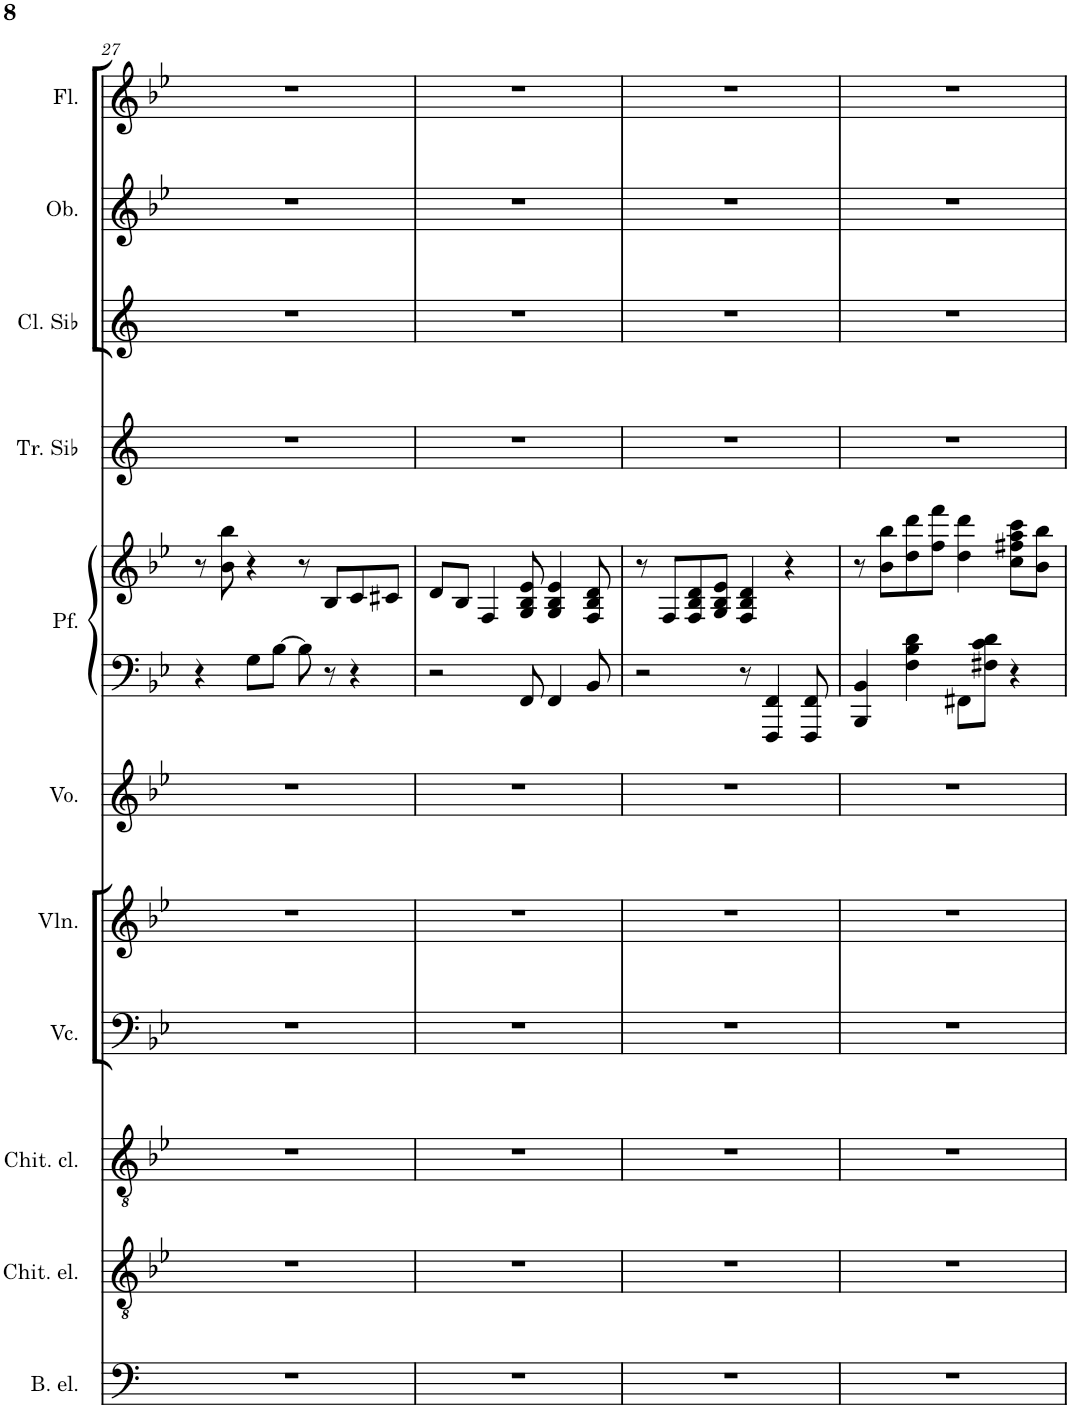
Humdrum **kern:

**kern	**kern	**kern	**kern	**kern	**kern	**kern	**kern	**kern	**kern	**kern	**kern
*part11	*part10	*part9	*part8	*part7	*part6	*part5	*part5	*part4	*part3	*part2	*part1
*staff12	*staff11	*staff10	*staff9	*staff8	*staff7	*staff6	*staff5	*staff4	*staff3	*staff2	*staff1
*I"Basso elettrico 6-corde	*I"Chitarra elettrica	*I"Chitarra classica	*I"Violoncello	*I"Violino	*I"Voce	*I"Piano	*	*I"Tromba in Sib	*I"Clarinetto in Sib	*I"Oboe	*I"Flauto
*I'B. el.	*I'Chit. el.	*I'Chit. cl.	*I'Vc.	*I'Vln.	*I'Vo.	*	*	*I'Tr. Sib	*I'Cl. Sib	*I'Ob.	*I'Fl.
!!LO:PB:g=z
*clefF4	*clefGv2	*clefGv2	*clefF4	*clefG2	*clefG2	*clefF4	*clefG2	*clefG2	*clefG2	*clefG2	*clefG2
*Trd7c12	*	*	*	*	*	*	*	*Trd1c2	*Trd1c2	*	*
*k[]	*k[b-e-]	*k[b-e-]	*k[b-e-]	*k[b-e-]	*k[b-e-]	*k[b-e-]	*k[b-e-]	*k[]	*k[]	*k[b-e-]	*k[b-e-]
*M4/4	*M4/4	*M4/4	*M4/4	*M4/4	*M4/4	*M4/4	*M4/4	*M4/4	*M4/4	*M4/4	*M4/4
=27	=27	=27	=27	=27	=27	=27	=27	=27	=27	=27	=27
1r	1r	1r	1r	1r	1r	4r	8r	1r	1r	1r	1r
.	.	.	.	.	.	.	8b-\ 8bb-\	.	.	.	.
.	.	.	.	.	.	8G\L	4r	.	.	.	.
.	.	.	.	.	.	[8B-\J	.	.	.	.	.
.	.	.	.	.	.	8B-\]	8r	.	.	.	.
.	.	.	.	.	.	8r	8B-/L	.	.	.	.
.	.	.	.	.	.	4r	8c/	.	.	.	.
.	.	.	.	.	.	.	8c#X/J	.	.	.	.
=28	=28	=28	=28	=28	=28	=28	=28	=28	=28	=28	=28
1r	1r	1r	1r	1r	1r	2r	8d/L	1r	1r	1r	1r
.	.	.	.	.	.	.	8B-/J	.	.	.	.
.	.	.	.	.	.	.	4F/	.	.	.	.
.	.	.	.	.	.	8FF/	8G/ 8B-/ 8e-/	.	.	.	.
.	.	.	.	.	.	4FF/	4G/ 4B-/ 4e-/	.	.	.	.
.	.	.	.	.	.	8BB-/	8F/ 8B-/ 8d/	.	.	.	.
=29	=29	=29	=29	=29	=29	=29	=29	=29	=29	=29	=29
1r	1r	1r	1r	1r	1r	2r	8r	1r	1r	1r	1r
.	.	.	.	.	.	.	8F/L	.	.	.	.
.	.	.	.	.	.	.	8F/ 8B-/ 8d/	.	.	.	.
.	.	.	.	.	.	.	8G/ 8B-/ 8e-/J	.	.	.	.
.	.	.	.	.	.	8r	4F/ 4B-/ 4d/	.	.	.	.
.	.	.	.	.	.	4FFF/ 4FF/	.	.	.	.	.
.	.	.	.	.	.	.	4r	.	.	.	.
.	.	.	.	.	.	8FFF/ 8FF/	.	.	.	.	.
=30	=30	=30	=30	=30	=30	=30	=30	=30	=30	=30	=30
1r	1r	1r	1r	1r	1r	4BBB-/ 4BB-/	8r	1r	1r	1r	1r
.	.	.	.	.	.	.	8b-\ 8bb-\L	.	.	.	.
.	.	.	.	.	.	4F\ 4B-\ 4d\	8dd\ 8ddd\	.	.	.	.
.	.	.	.	.	.	.	8ff\ 8fff\J	.	.	.	.
.	.	.	.	.	.	8FF#X\L	4dd\ 4ddd\	.	.	.	.
.	.	.	.	.	.	8F#X\ 8c\ 8d\J	.	.	.	.	.
.	.	.	.	.	.	4r	8cc\ 8ff#X\ 8aa\ 8ccc\L	.	.	.	.
.	.	.	.	.	.	.	8b-\ 8bb-\J	.	.	.	.
=	=	=	=	=	=	=	=	=	=	=	=
*-	*-	*-	*-	*-	*-	*-	*-	*-	*-	*-	*-
